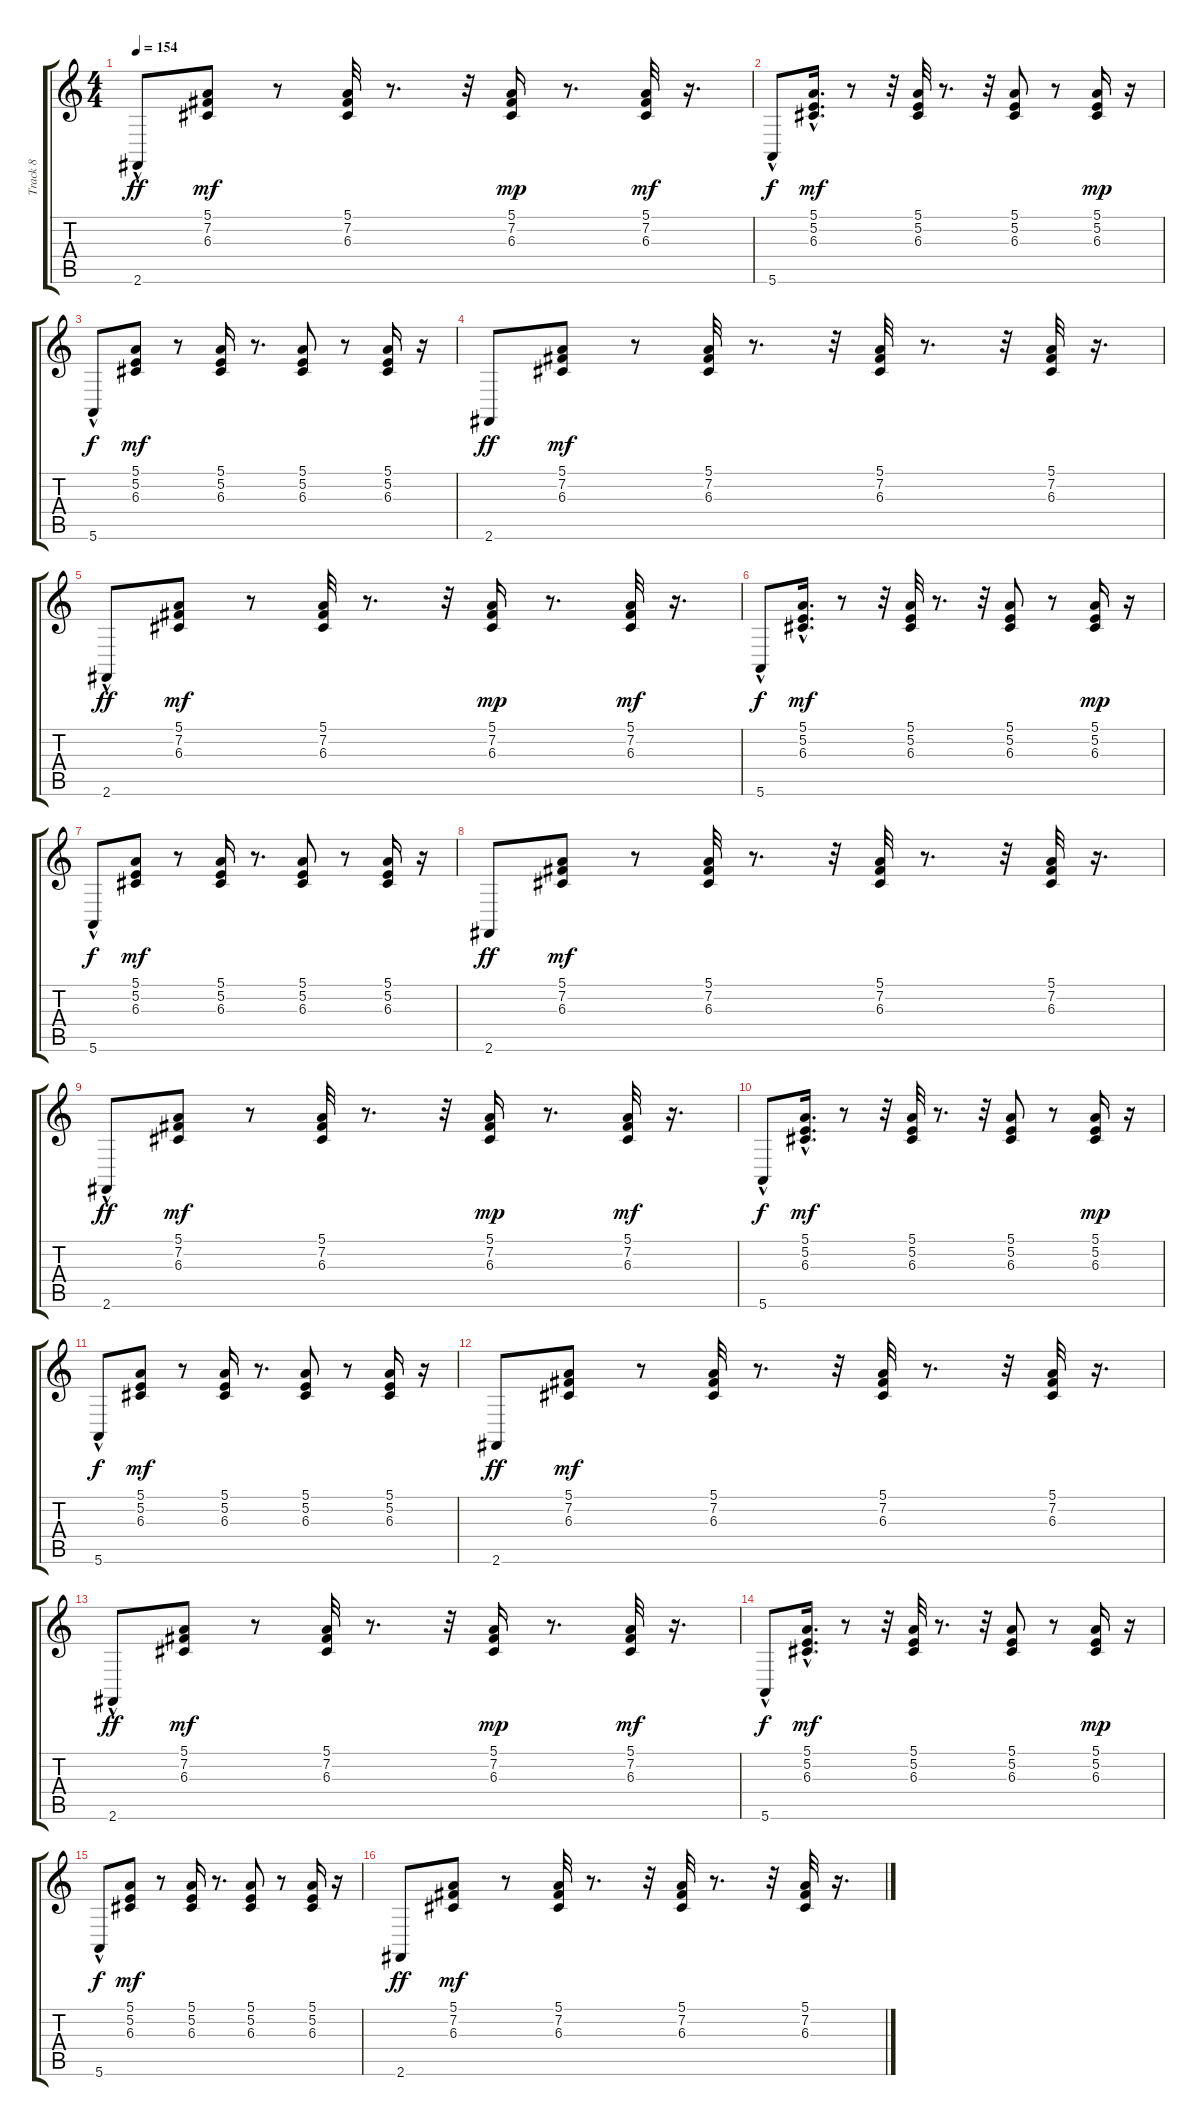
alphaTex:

\track ("Track 8" "Track 8") {instrument acousticgrandpiano}
\staff {score tabs}
\tuning (E4 B3 G3 D3 A2 E2) {hide}
\ts (4 4)
\tempo 154
\clef g2
\ks c
2.6{hac}.8{dy ff} (5.1 7.2 6.3).8{dy mf} r.8 (5.1 7.2 6.3).32 r.8{d} r.32 (5.1 7.2 6.3).16{dy mp} r.8{d} (5.1 7.2 6.3).32{dy mf} r.16{d} |
5.6{hac}.8{dy f} (5.1{hac} 5.2 6.3).16{d dy mf} r.8 r.32 (5.1 5.2 6.3).32 r.8{d} r.32 (5.1 5.2 6.3).8 r.8 (5.1 5.2 6.3).16{dy mp} r.16 |
5.6{hac}.8{dy f} (5.1 5.2 6.3).8{dy mf} r.8 (5.1 5.2 6.3).16 r.8{d} (5.1 5.2 6.3).8 r.8 (5.1 5.2 6.3).16 r.16 |
2.6.8{dy ff} (5.1 7.2 6.3).8{dy mf} r.8 (5.1 7.2 6.3).32 r.8{d} r.32 (5.1 7.2 6.3).32 r.8{d} r.32 (5.1 7.2 6.3).32 r.16{d} |
2.6{hac}.8{dy ff} (5.1 7.2 6.3).8{dy mf} r.8 (5.1 7.2 6.3).32 r.8{d} r.32 (5.1 7.2 6.3).16{dy mp} r.8{d} (5.1 7.2 6.3).32{dy mf} r.16{d} |
5.6{hac}.8{dy f} (5.1{hac} 5.2 6.3).16{d dy mf} r.8 r.32 (5.1 5.2 6.3).32 r.8{d} r.32 (5.1 5.2 6.3).8 r.8 (5.1 5.2 6.3).16{dy mp} r.16 |
5.6{hac}.8{dy f} (5.1 5.2 6.3).8{dy mf} r.8 (5.1 5.2 6.3).16 r.8{d} (5.1 5.2 6.3).8 r.8 (5.1 5.2 6.3).16 r.16 |
2.6.8{dy ff} (5.1 7.2 6.3).8{dy mf} r.8 (5.1 7.2 6.3).32 r.8{d} r.32 (5.1 7.2 6.3).32 r.8{d} r.32 (5.1 7.2 6.3).32 r.16{d} |
2.6{hac}.8{dy ff} (5.1 7.2 6.3).8{dy mf} r.8 (5.1 7.2 6.3).32 r.8{d} r.32 (5.1 7.2 6.3).16{dy mp} r.8{d} (5.1 7.2 6.3).32{dy mf} r.16{d} |
5.6{hac}.8{dy f} (5.1{hac} 5.2 6.3).16{d dy mf} r.8 r.32 (5.1 5.2 6.3).32 r.8{d} r.32 (5.1 5.2 6.3).8 r.8 (5.1 5.2 6.3).16{dy mp} r.16 |
5.6{hac}.8{dy f} (5.1 5.2 6.3).8{dy mf} r.8 (5.1 5.2 6.3).16 r.8{d} (5.1 5.2 6.3).8 r.8 (5.1 5.2 6.3).16 r.16 |
2.6.8{dy ff} (5.1 7.2 6.3).8{dy mf} r.8 (5.1 7.2 6.3).32 r.8{d} r.32 (5.1 7.2 6.3).32 r.8{d} r.32 (5.1 7.2 6.3).32 r.16{d} |
2.6{hac}.8{dy ff} (5.1 7.2 6.3).8{dy mf} r.8 (5.1 7.2 6.3).32 r.8{d} r.32 (5.1 7.2 6.3).16{dy mp} r.8{d} (5.1 7.2 6.3).32{dy mf} r.16{d} |
5.6{hac}.8{dy f} (5.1{hac} 5.2 6.3).16{d dy mf} r.8 r.32 (5.1 5.2 6.3).32 r.8{d} r.32 (5.1 5.2 6.3).8 r.8 (5.1 5.2 6.3).16{dy mp} r.16 |
5.6{hac}.8{dy f} (5.1 5.2 6.3).8{dy mf} r.8 (5.1 5.2 6.3).16 r.8{d} (5.1 5.2 6.3).8 r.8 (5.1 5.2 6.3).16 r.16 |
2.6.8{dy ff} (5.1 7.2 6.3).8{dy mf} r.8 (5.1 7.2 6.3).32 r.8{d} r.32 (5.1 7.2 6.3).32 r.8{d} r.32 (5.1 7.2 6.3).32 r.16{d}
